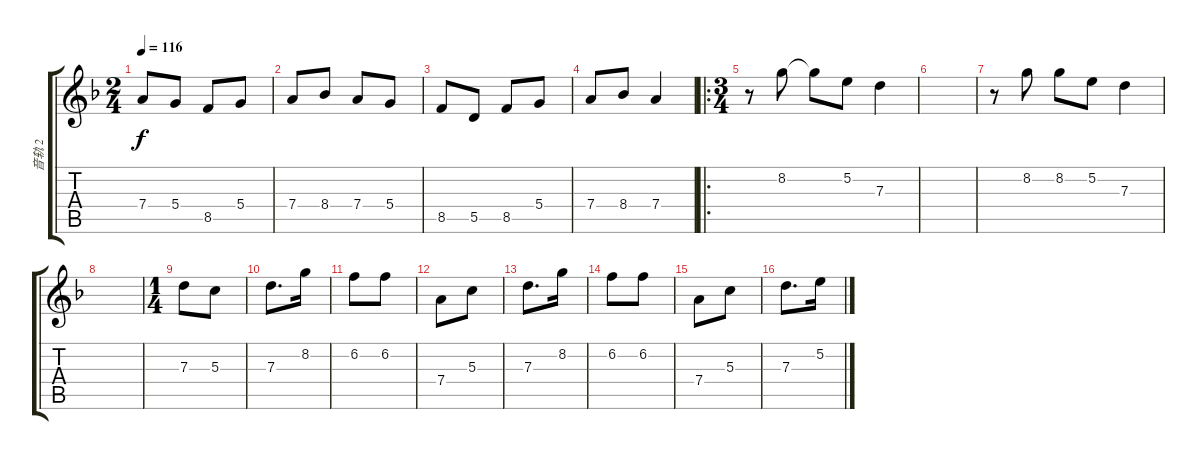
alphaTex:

\track ("音轨 2" "音轨 2") {instrument acousticguitarnylon}
\staff {score tabs}
\tuning (E4 B3 G3 D3 A2 E2) {hide}
\ts (2 4)
\tempo 116
\clef g2
\ks f
7.4.8{dy f} 5.4.8 8.5.8 5.4.8 |
7.4.8 8.4.8 7.4.8 5.4.8 |
8.5.8 5.5.8 8.5.8 5.4.8 |
7.4.8 8.4.8 7.4.4 |
\ro
\ts (3 4)
r.8 8.2.8 8.2{t}.8 5.2.8 7.3.4 |
|
r.8 8.2.8 8.2.8 5.2.8 7.3.4 |
|
\ts (1 4)
7.3.8 5.3.8 |
7.3.8{d} 8.2.16 |
6.2.8 6.2.8 |
7.4.8 5.3.8 |
7.3.8{d} 8.2.16 |
6.2.8 6.2.8 |
7.4.8 5.3.8 |
7.3.8{d} 5.2.16
